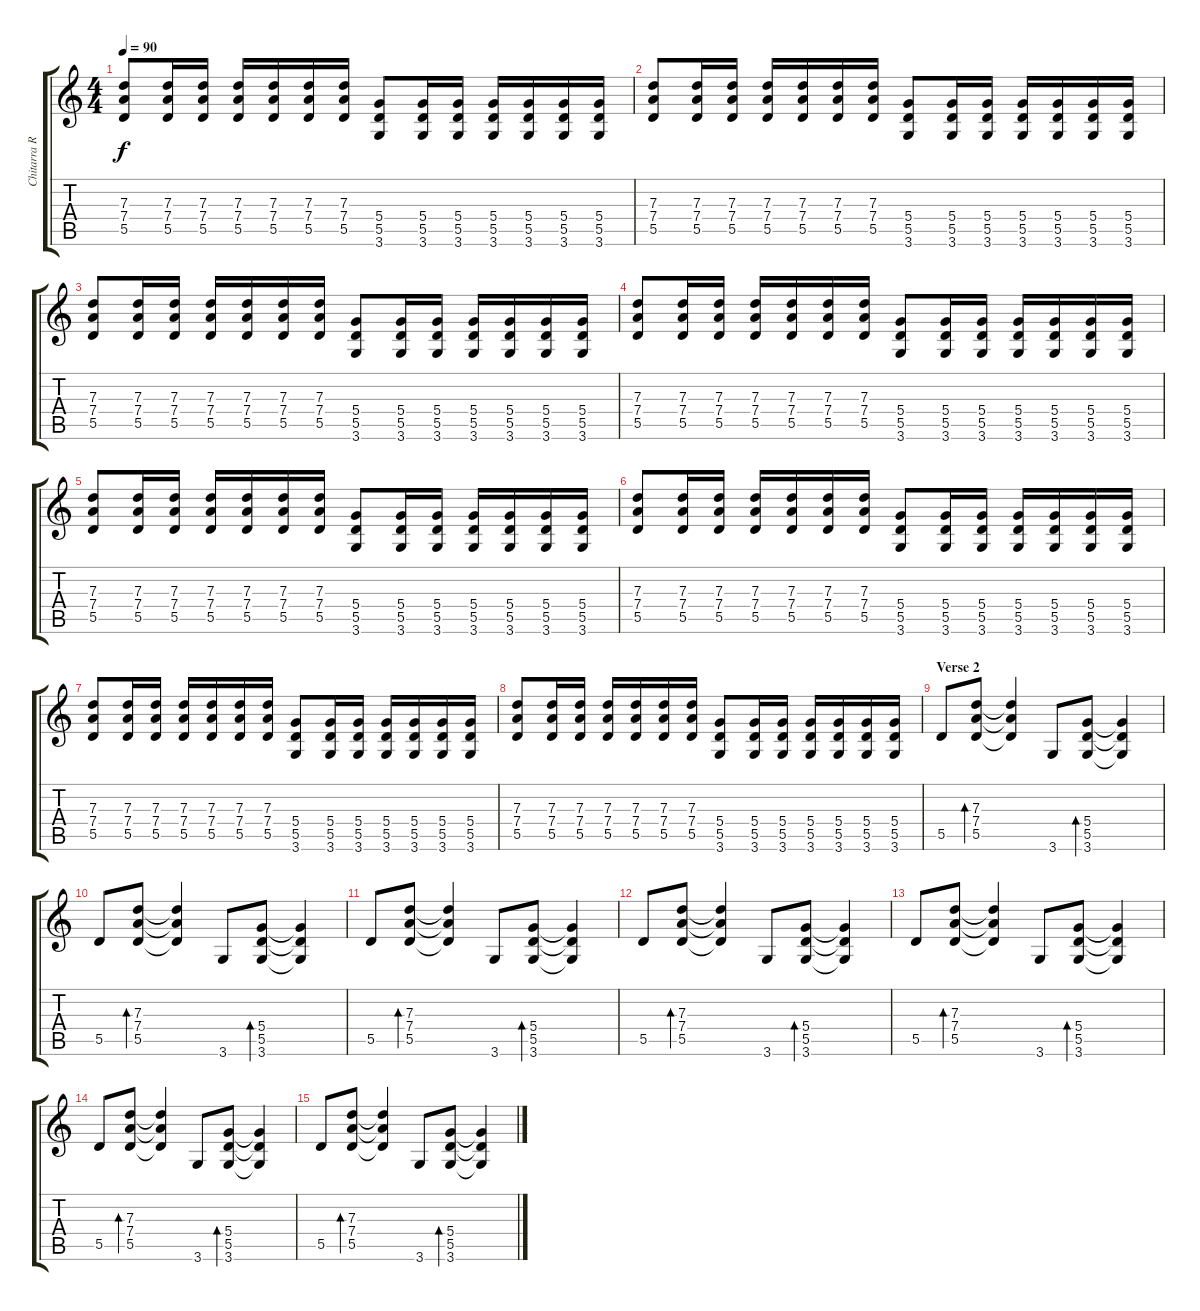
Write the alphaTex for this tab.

\track ("Chitarra Rythm Oct" "Chitarra R") {instrument distortionguitar}
\staff {score tabs}
\tuning (E4 B3 G3 D3 A2 E2) {hide}
\ts (4 4)
\tempo 90
\clef g2
\ks c
(7.3 7.4 5.5).8{dy f instrument distortionguitar} (7.3 7.4 5.5).16 (7.3 7.4 5.5).16 (7.3 7.4 5.5).16 (7.3 7.4 5.5).16 (7.3 7.4 5.5).16 (7.3 7.4 5.5).16 (5.4 5.5 3.6).8 (5.4 5.5 3.6).16 (5.4 5.5 3.6).16 (5.4 5.5 3.6).16 (5.4 5.5 3.6).16 (5.4 5.5 3.6).16 (5.4 5.5 3.6).16 |
(7.3 7.4 5.5).8 (7.3 7.4 5.5).16 (7.3 7.4 5.5).16 (7.3 7.4 5.5).16 (7.3 7.4 5.5).16 (7.3 7.4 5.5).16 (7.3 7.4 5.5).16 (5.4 5.5 3.6).8 (5.4 5.5 3.6).16 (5.4 5.5 3.6).16 (5.4 5.5 3.6).16 (5.4 5.5 3.6).16 (5.4 5.5 3.6).16 (5.4 5.5 3.6).16 |
(7.3 7.4 5.5).8 (7.3 7.4 5.5).16 (7.3 7.4 5.5).16 (7.3 7.4 5.5).16 (7.3 7.4 5.5).16 (7.3 7.4 5.5).16 (7.3 7.4 5.5).16 (5.4 5.5 3.6).8 (5.4 5.5 3.6).16 (5.4 5.5 3.6).16 (5.4 5.5 3.6).16 (5.4 5.5 3.6).16 (5.4 5.5 3.6).16 (5.4 5.5 3.6).16 |
(7.3 7.4 5.5).8 (7.3 7.4 5.5).16 (7.3 7.4 5.5).16 (7.3 7.4 5.5).16 (7.3 7.4 5.5).16 (7.3 7.4 5.5).16 (7.3 7.4 5.5).16 (5.4 5.5 3.6).8 (5.4 5.5 3.6).16 (5.4 5.5 3.6).16 (5.4 5.5 3.6).16 (5.4 5.5 3.6).16 (5.4 5.5 3.6).16 (5.4 5.5 3.6).16 |
(7.3 7.4 5.5).8 (7.3 7.4 5.5).16 (7.3 7.4 5.5).16 (7.3 7.4 5.5).16 (7.3 7.4 5.5).16 (7.3 7.4 5.5).16 (7.3 7.4 5.5).16 (5.4 5.5 3.6).8 (5.4 5.5 3.6).16 (5.4 5.5 3.6).16 (5.4 5.5 3.6).16 (5.4 5.5 3.6).16 (5.4 5.5 3.6).16 (5.4 5.5 3.6).16 |
(7.3 7.4 5.5).8 (7.3 7.4 5.5).16 (7.3 7.4 5.5).16 (7.3 7.4 5.5).16 (7.3 7.4 5.5).16 (7.3 7.4 5.5).16 (7.3 7.4 5.5).16 (5.4 5.5 3.6).8 (5.4 5.5 3.6).16 (5.4 5.5 3.6).16 (5.4 5.5 3.6).16 (5.4 5.5 3.6).16 (5.4 5.5 3.6).16 (5.4 5.5 3.6).16 |
(7.3 7.4 5.5).8 (7.3 7.4 5.5).16 (7.3 7.4 5.5).16 (7.3 7.4 5.5).16 (7.3 7.4 5.5).16 (7.3 7.4 5.5).16 (7.3 7.4 5.5).16 (5.4 5.5 3.6).8 (5.4 5.5 3.6).16 (5.4 5.5 3.6).16 (5.4 5.5 3.6).16 (5.4 5.5 3.6).16 (5.4 5.5 3.6).16 (5.4 5.5 3.6).16 |
(7.3 7.4 5.5).8 (7.3 7.4 5.5).16 (7.3 7.4 5.5).16 (7.3 7.4 5.5).16 (7.3 7.4 5.5).16 (7.3 7.4 5.5).16 (7.3 7.4 5.5).16 (5.4 5.5 3.6).8 (5.4 5.5 3.6).16 (5.4 5.5 3.6).16 (5.4 5.5 3.6).16 (5.4 5.5 3.6).16 (5.4 5.5 3.6).16 (5.4 5.5 3.6).16 |
\section ("" "Verse 2")
5.5.8{instrument electricguitarclean} (7.3 7.4 5.5).8{bd 60} (7.3{t} 7.4{t} 5.5{t}).4 3.6.8 (5.4 5.5 3.6).8{bd 60} (5.4{t} 5.5{t} 3.6{t}).4 |
5.5.8 (7.3 7.4 5.5).8{bd 60} (7.3{t} 7.4{t} 5.5{t}).4 3.6.8 (5.4 5.5 3.6).8{bd 60} (5.4{t} 5.5{t} 3.6{t}).4 |
5.5.8 (7.3 7.4 5.5).8{bd 60} (7.3{t} 7.4{t} 5.5{t}).4 3.6.8 (5.4 5.5 3.6).8{bd 60} (5.4{t} 5.5{t} 3.6{t}).4 |
5.5.8 (7.3 7.4 5.5).8{bd 60} (7.3{t} 7.4{t} 5.5{t}).4 3.6.8 (5.4 5.5 3.6).8{bd 60} (5.4{t} 5.5{t} 3.6{t}).4 |
5.5.8 (7.3 7.4 5.5).8{bd 60} (7.3{t} 7.4{t} 5.5{t}).4 3.6.8 (5.4 5.5 3.6).8{bd 60} (5.4{t} 5.5{t} 3.6{t}).4 |
5.5.8 (7.3 7.4 5.5).8{bd 60} (7.3{t} 7.4{t} 5.5{t}).4 3.6.8 (5.4 5.5 3.6).8{bd 60} (5.4{t} 5.5{t} 3.6{t}).4 |
5.5.8 (7.3 7.4 5.5).8{bd 60} (7.3{t} 7.4{t} 5.5{t}).4 3.6.8 (5.4 5.5 3.6).8{bd 60} (5.4{t} 5.5{t} 3.6{t}).4
